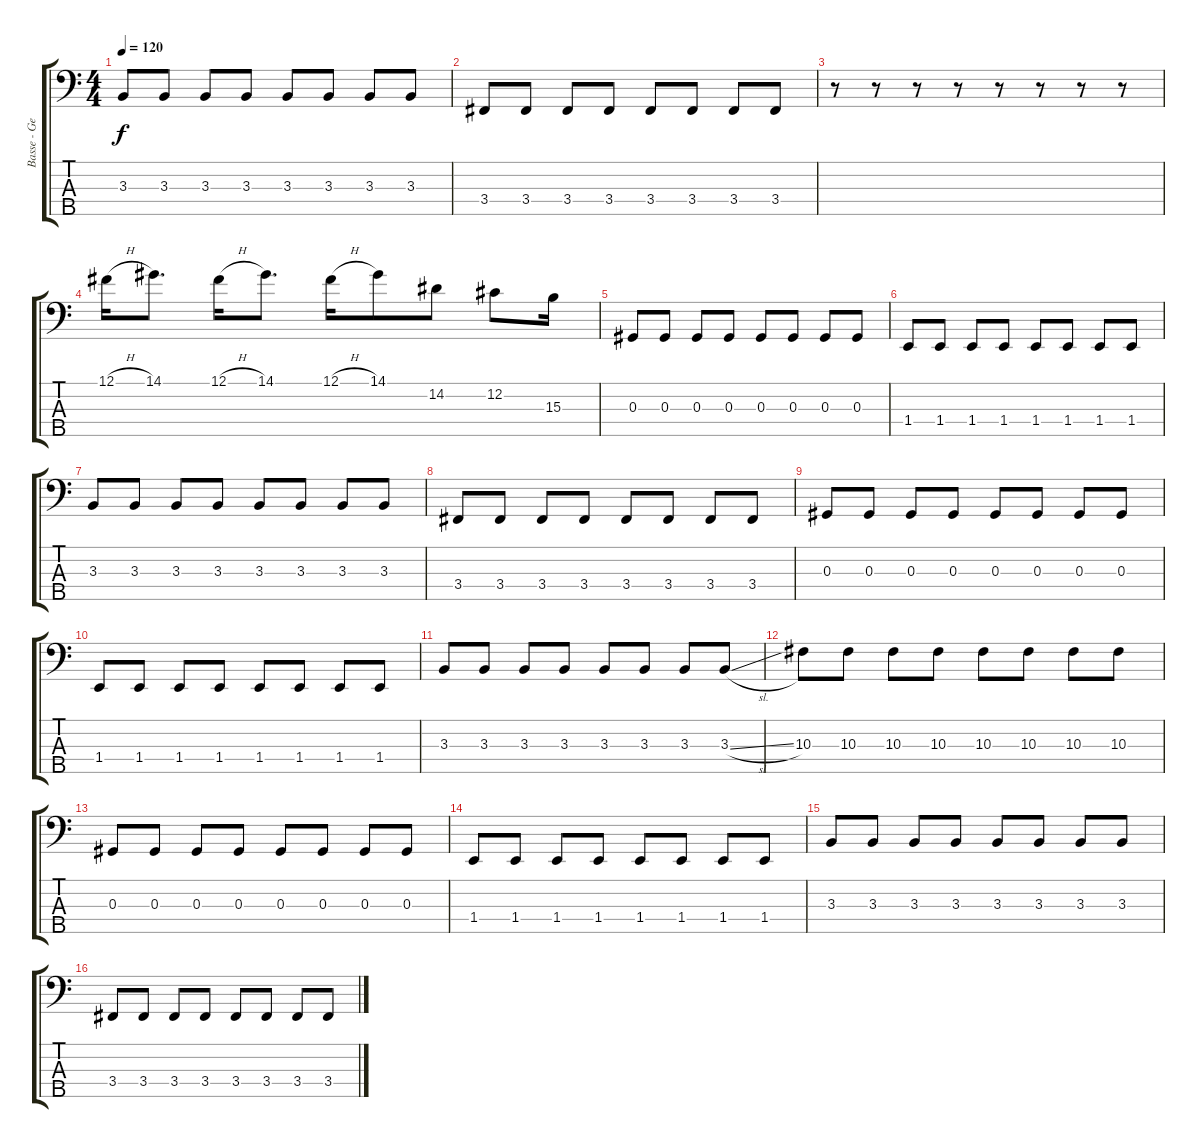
\track ("Basse - Georg" "Basse - Ge") {instrument electricbassfinger}
\staff {score tabs}
\tuning (Gb2 Db2 Ab1 Eb1 Bb0) {hide}
\ts (4 4)
\tempo 120
\clef f4
\ks c
3.3.8{dy f} 3.3.8 3.3.8 3.3.8 3.3.8 3.3.8 3.3.8 3.3.8 |
3.4.8 3.4.8 3.4.8 3.4.8 3.4.8 3.4.8 3.4.8 3.4.8 |
r.8 r.8 r.8 r.8 r.8 r.8 r.8 r.8 |
12.1{h}.16 14.1.8{d} 12.1{h}.16 14.1.8{d} 12.1{h}.16 14.1.8 14.2.8 12.2.8 15.3.16 |
0.3.8 0.3.8 0.3.8 0.3.8 0.3.8 0.3.8 0.3.8 0.3.8 |
1.4.8 1.4.8 1.4.8 1.4.8 1.4.8 1.4.8 1.4.8 1.4.8 |
3.3.8 3.3.8 3.3.8 3.3.8 3.3.8 3.3.8 3.3.8 3.3.8 |
3.4.8 3.4.8 3.4.8 3.4.8 3.4.8 3.4.8 3.4.8 3.4.8 |
0.3.8 0.3.8 0.3.8 0.3.8 0.3.8 0.3.8 0.3.8 0.3.8 |
1.4.8 1.4.8 1.4.8 1.4.8 1.4.8 1.4.8 1.4.8 1.4.8 |
3.3.8 3.3.8 3.3.8 3.3.8 3.3.8 3.3.8 3.3.8 3.3{sl}.8 |
10.3.8 10.3.8 10.3.8 10.3.8 10.3.8 10.3.8 10.3.8 10.3.8 |
0.3.8 0.3.8 0.3.8 0.3.8 0.3.8 0.3.8 0.3.8 0.3.8 |
1.4.8 1.4.8 1.4.8 1.4.8 1.4.8 1.4.8 1.4.8 1.4.8 |
3.3.8 3.3.8 3.3.8 3.3.8 3.3.8 3.3.8 3.3.8 3.3.8 |
3.4.8 3.4.8 3.4.8 3.4.8 3.4.8 3.4.8 3.4.8 3.4.8
